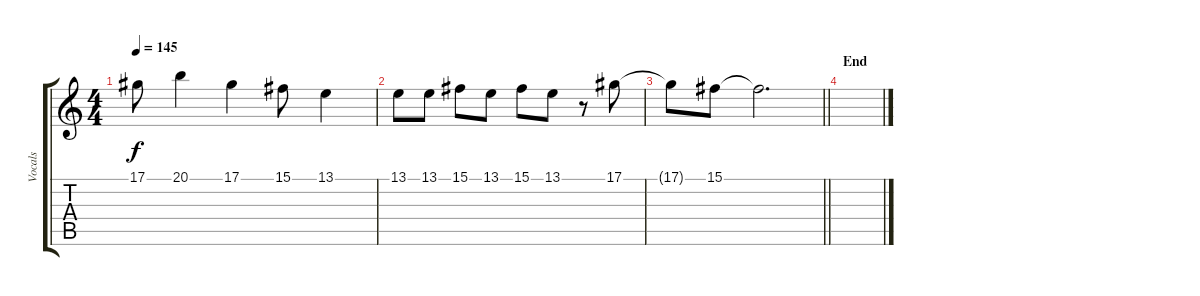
\track ("Vocals" "Vocals") {instrument lead6voice}
\staff {score tabs}
\tuning (Eb4 Bb3 Gb3 Db3 Ab2 Db2) {hide}
\ts (4 4)
\tempo 145
\clef g2
\ks c
17.1{t}.8{dy f} 20.1.4 17.1.4 15.1.8 13.1.4 |
13.1.8 13.1.8 15.1.8 13.1.8 15.1.8 13.1.8 r.8 17.1.8 |
\barLineRight lightlight
17.1{t}.8 15.1.8 15.1{t}.2{d} |
\section ("" "End")
